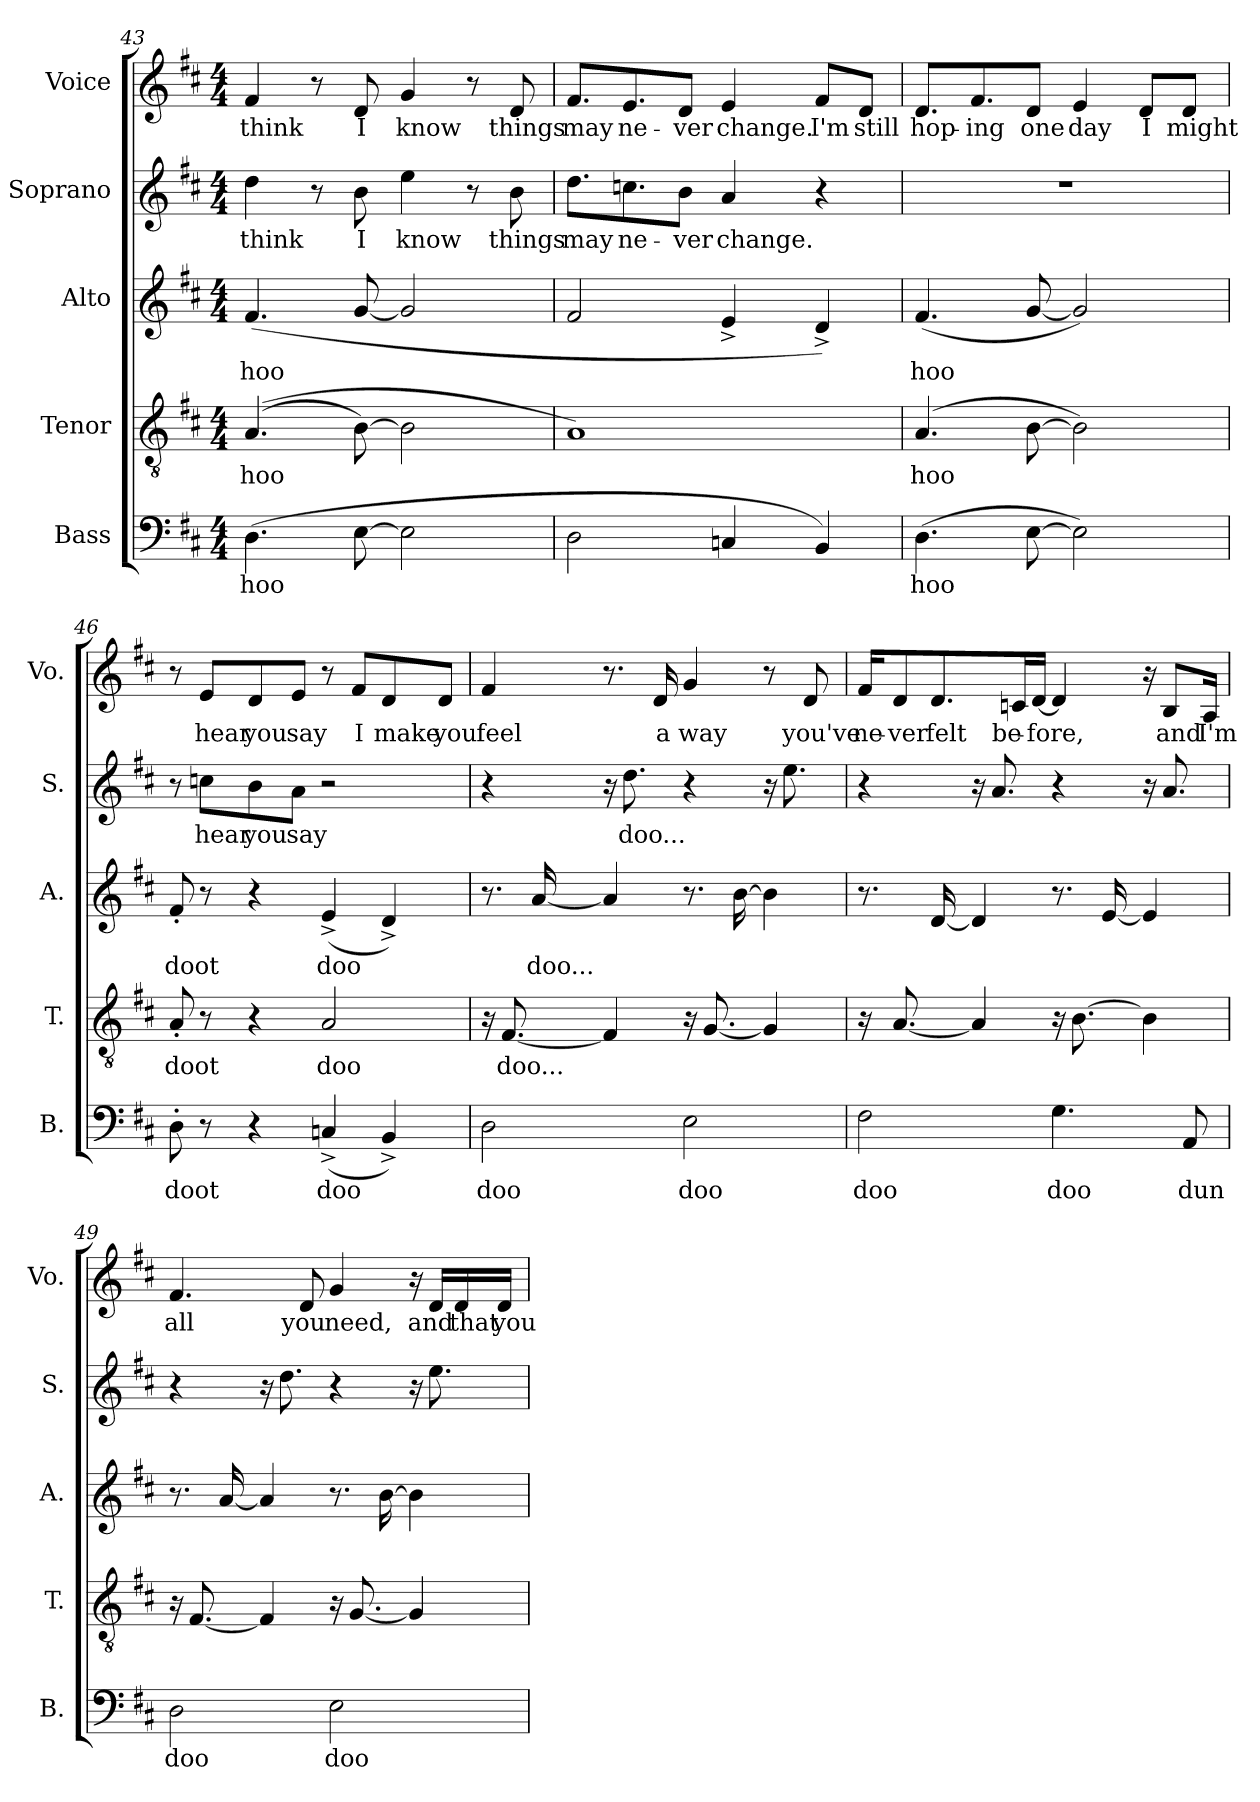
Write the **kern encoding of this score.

**kern	**text	**kern	**text	**kern	**text	**kern	**text	**kern	**text
*part5	*part5	*part4	*part4	*part3	*part3	*part2	*part2	*part1	*part1
*staff5	*staff5	*staff4	*staff4	*staff3	*staff3	*staff2	*staff2	*staff1	*staff1
*I"Bass	*	*I"Tenor	*	*I"Alto	*	*I"Soprano	*	*I"Voice	*
*I'B.	*	*I'T.	*	*I'A.	*	*I'S.	*	*I'Vo.	*
*clefF4	*	*clefGv2	*	*clefG2	*	*clefG2	*	*clefG2	*
*k[f#c#]	*	*k[f#c#]	*	*k[f#c#]	*	*k[f#c#]	*	*k[f#c#]	*
*M4/4	*	*M4/4	*	*M4/4	*	*M4/4	*	*M4/4	*
=43	=43	=43	=43	=43	=43	=43	=43	=43	=43
(4.D\	hoo	((4.A/	hoo	(4.f#/	hoo	4dd\	think	4f#/	think
.	.	.	.	.	.	8r	.	8r	.
[8E\	.	[8B\)	.	[8g/	.	8b\	I	8d/	I
2E\]	.	2B\]	.	2g/]	.	4ee\	know	4g/	know
.	.	.	.	.	.	8r	.	8r	.
.	.	.	.	.	.	8b\	things	8d/	things
=44	=44	=44	=44	=44	=44	=44	=44	=44	=44
2D\	.	1A)	.	2f#/	.	8.dd\L	may	8.f#/L	may
.	.	.	.	.	.	8.ccn\	ne-	8.e/	ne-
.	.	.	.	.	.	8b\J	-ver	8d/J	-ver
4Cn/	.	.	.	4e^/	.	4a/	change.	4e/	change.
4BB/)	.	.	.	4d^/)	.	4r	.	8f#/L	I'm
.	.	.	.	.	.	.	.	8d/J	still
!!LO:LB:g=z
=45	=45	=45	=45	=45	=45	=45	=45	=45	=45
(4.D\	hoo	(4.A/	hoo	(4.f#/	hoo	1r	.	8.d/L	hop-
.	.	.	.	.	.	.	.	8.f#/	-ing
[8E\	.	[8B\	.	[8g/	.	.	.	8d/J	one
2E\])	.	2B\])	.	2g/])	.	.	.	4e/	day
.	.	.	.	.	.	.	.	8d/L	I
.	.	.	.	.	.	.	.	8d/J	might
=46	=46	=46	=46	=46	=46	=46	=46	=46	=46
8D'\	doot	8A'/	doot	8f#'/	doot	8r	.	8r	.
8r	.	8r	.	8r	.	8ccn\L	hear	8e/L	hear
4r	.	4r	.	4r	.	8b\	you	8d/	you
.	.	.	.	.	.	8a\J	say	8e/J	say
(4Cn^/	doo	2A/	doo	(4e^/	doo	2r	.	8r	.
.	.	.	.	.	.	.	.	8f#/L	I
4BB^/)	.	.	.	4d^/)	.	.	.	8d/	make
.	.	.	.	.	.	.	.	8d/J	you
=47	=47	=47	=47	=47	=47	=47	=47	=47	=47
2D\	doo	16r	.	8.r	.	4r	.	4f#/	feel
.	.	[8.F#/	doo...	.	.	.	.	.	.
.	.	.	.	[16a/	doo...	.	.	.	.
.	.	4F#/]	.	4a/]	.	16r	.	8.r	.
.	.	.	.	.	.	8.dd\	doo...	.	.
.	.	.	.	.	.	.	.	16d/	a
2E\	doo	16r	.	8.r	.	4r	.	4g/	way
.	.	[8.G/	.	.	.	.	.	.	.
.	.	.	.	[16b\	.	.	.	.	.
.	.	4G/]	.	4b\]	.	16r	.	8r	.
.	.	.	.	.	.	8.ee\	.	.	.
.	.	.	.	.	.	.	.	8d/	you've
!!LO:PB:g=z
=48	=48	=48	=48	=48	=48	=48	=48	=48	=48
2F#\	doo	16r	.	8.r	.	4r	.	16f#/KL	ne-
.	.	[8.A/	.	.	.	.	.	8d/	-ver
.	.	.	.	[16d/	.	.	.	8.d/	felt
.	.	4A/]	.	4d/]	.	16r	.	.	.
.	.	.	.	.	.	8.a/	.	.	.
.	.	.	.	.	.	.	.	16cn/L	be-
.	.	.	.	.	.	.	.	[16d/JJ	-fore,
4.G\	doo	16r	.	8.r	.	4r	.	4d/]	.
.	.	[8.B\	.	.	.	.	.	.	.
.	.	.	.	[16e/	.	.	.	.	.
.	.	4B\]	.	4e/]	.	16r	.	16r	.
.	.	.	.	.	.	8.a/	.	8B/L	and
8AA/	dun	.	.	.	.	.	.	.	.
.	.	.	.	.	.	.	.	16A/Jk	I'm
=49	=49	=49	=49	=49	=49	=49	=49	=49	=49
2D\	doo	16r	.	8.r	.	4r	.	4.f#/	all
.	.	[8.F#/	.	.	.	.	.	.	.
.	.	.	.	[16a/	.	.	.	.	.
.	.	4F#/]	.	4a/]	.	16r	.	.	.
.	.	.	.	.	.	8.dd\	.	.	.
.	.	.	.	.	.	.	.	8d/	you
2E\	doo	16r	.	8.r	.	4r	.	4g/	need,
.	.	[8.G/	.	.	.	.	.	.	.
.	.	.	.	[16b\	.	.	.	.	.
.	.	4G/]	.	4b\]	.	16r	.	16r	.
.	.	.	.	.	.	8.ee\	.	16d/LL	and
.	.	.	.	.	.	.	.	16d/	that
.	.	.	.	.	.	.	.	16d/JJ	you
=	=	=	=	=	=	=	=	=	=
*-	*-	*-	*-	*-	*-	*-	*-	*-	*-
